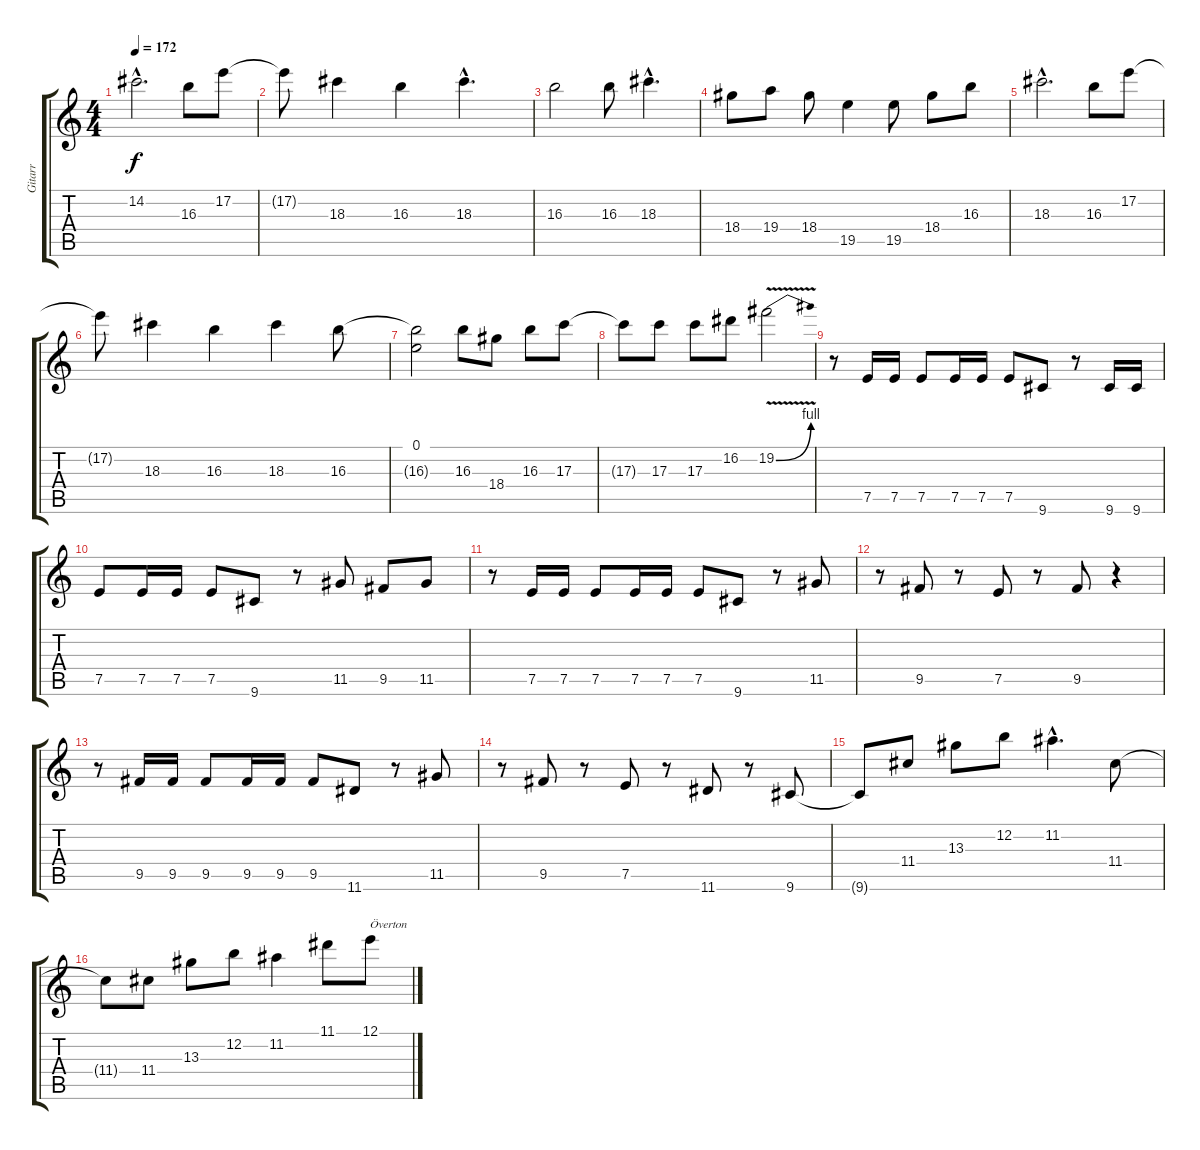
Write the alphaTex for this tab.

\track ("Gitarr" "Gitarr") {instrument overdrivenguitar}
\staff {score tabs}
\tuning (E4 B3 G3 D3 A2 E2) {hide}
\ts (4 4)
\tempo 172
\clef g2
\ks c
14.2{hac t}.2{d dy f} 16.3.8 17.2.8 |
17.2{t}.8 18.3.4 16.3.4 18.3{hac}.4{d} |
16.3.2 16.3.8 18.3{hac}.4{d} |
18.4.8 19.4.8 18.4.8 19.5.4 19.5.8 18.4.8 16.3.8 |
18.3{hac}.2{d} 16.3.8 17.2.8 |
17.2{t}.8 18.3.4 16.3.4 18.3.4 16.3.8 |
(0.1 16.3{t}).2 16.3.8 18.4.8 16.3.8 17.3.8 |
17.3{t}.8 17.3.8 17.3.8 16.2.8 19.2{be (bend 0 0 60 4) v}.2 |
r.8 7.5.16 7.5.16 7.5.8 7.5.16 7.5.16 7.5.8 9.6.8 r.8 9.6.16 9.6.16 |
7.5.8 7.5.16 7.5.16 7.5.8 9.6.8 r.8 11.5.8 9.5.8 11.5.8 |
r.8 7.5.16 7.5.16 7.5.8 7.5.16 7.5.16 7.5.8 9.6.8 r.8 11.5.8 |
r.8 9.5.8 r.8 7.5.8 r.8 9.5.8 r.4 |
r.8 9.5.16 9.5.16 9.5.8 9.5.16 9.5.16 9.5.8 11.6.8 r.8 11.5.8 |
r.8 9.5.8 r.8 7.5.8 r.8 11.6.8 r.8 9.6.8 |
9.6{t}.8 11.4.8 13.3.8 12.2.8 11.2{hac}.4{d} 11.4.8 |
11.4{t}.8 11.4.8 13.3.8 12.2.8 11.2.4 11.1.8 12.1.8{txt "Överton"}
